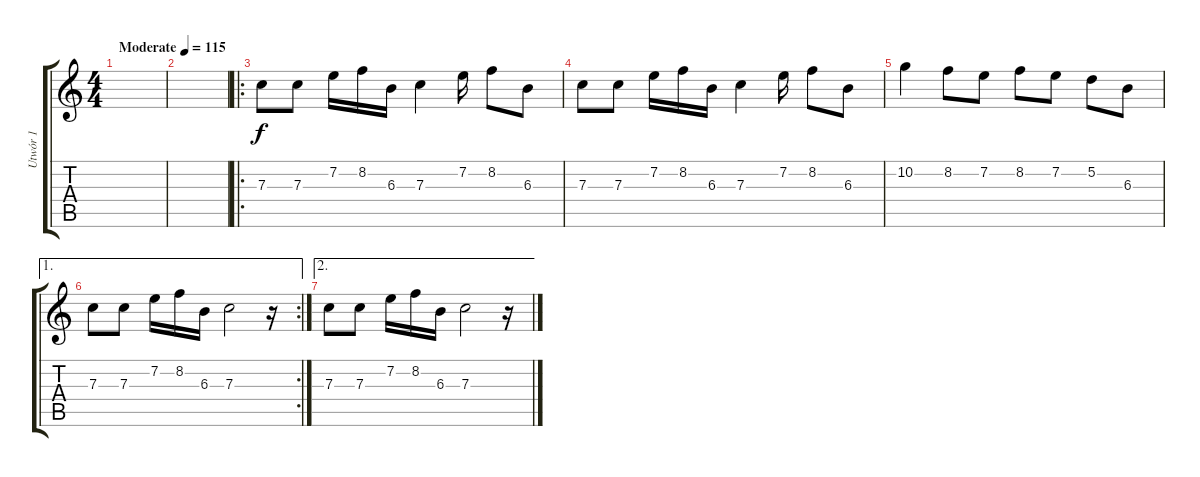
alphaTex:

\track ("Utwór 1" "Utwór 1") {instrument overdrivenguitar}
\staff {score tabs}
\tuning (D4 A3 F3 C3 G2 D2) {hide}
\ts (4 4)
\tempo (115 "Moderate")
\clef g2
\ks c
|
|
\ro
7.3.8 7.3.8 7.2.16 8.2.16 6.3.16 7.3.4 7.2.16 8.2.8 6.3.8 |
7.3.8 7.3.8 7.2.16 8.2.16 6.3.16 7.3.4 7.2.16 8.2.8 6.3.8 |
10.2.4 8.2.8 7.2.8 8.2.8 7.2.8 5.2.8 6.3.8 |
\ae 1
\rc 2
7.3.8 7.3.8 7.2.16 8.2.16 6.3.16 7.3.2 r.16 |
\ae 2
7.3.8 7.3.8 7.2.16 8.2.16 6.3.16 7.3.2 r.16
